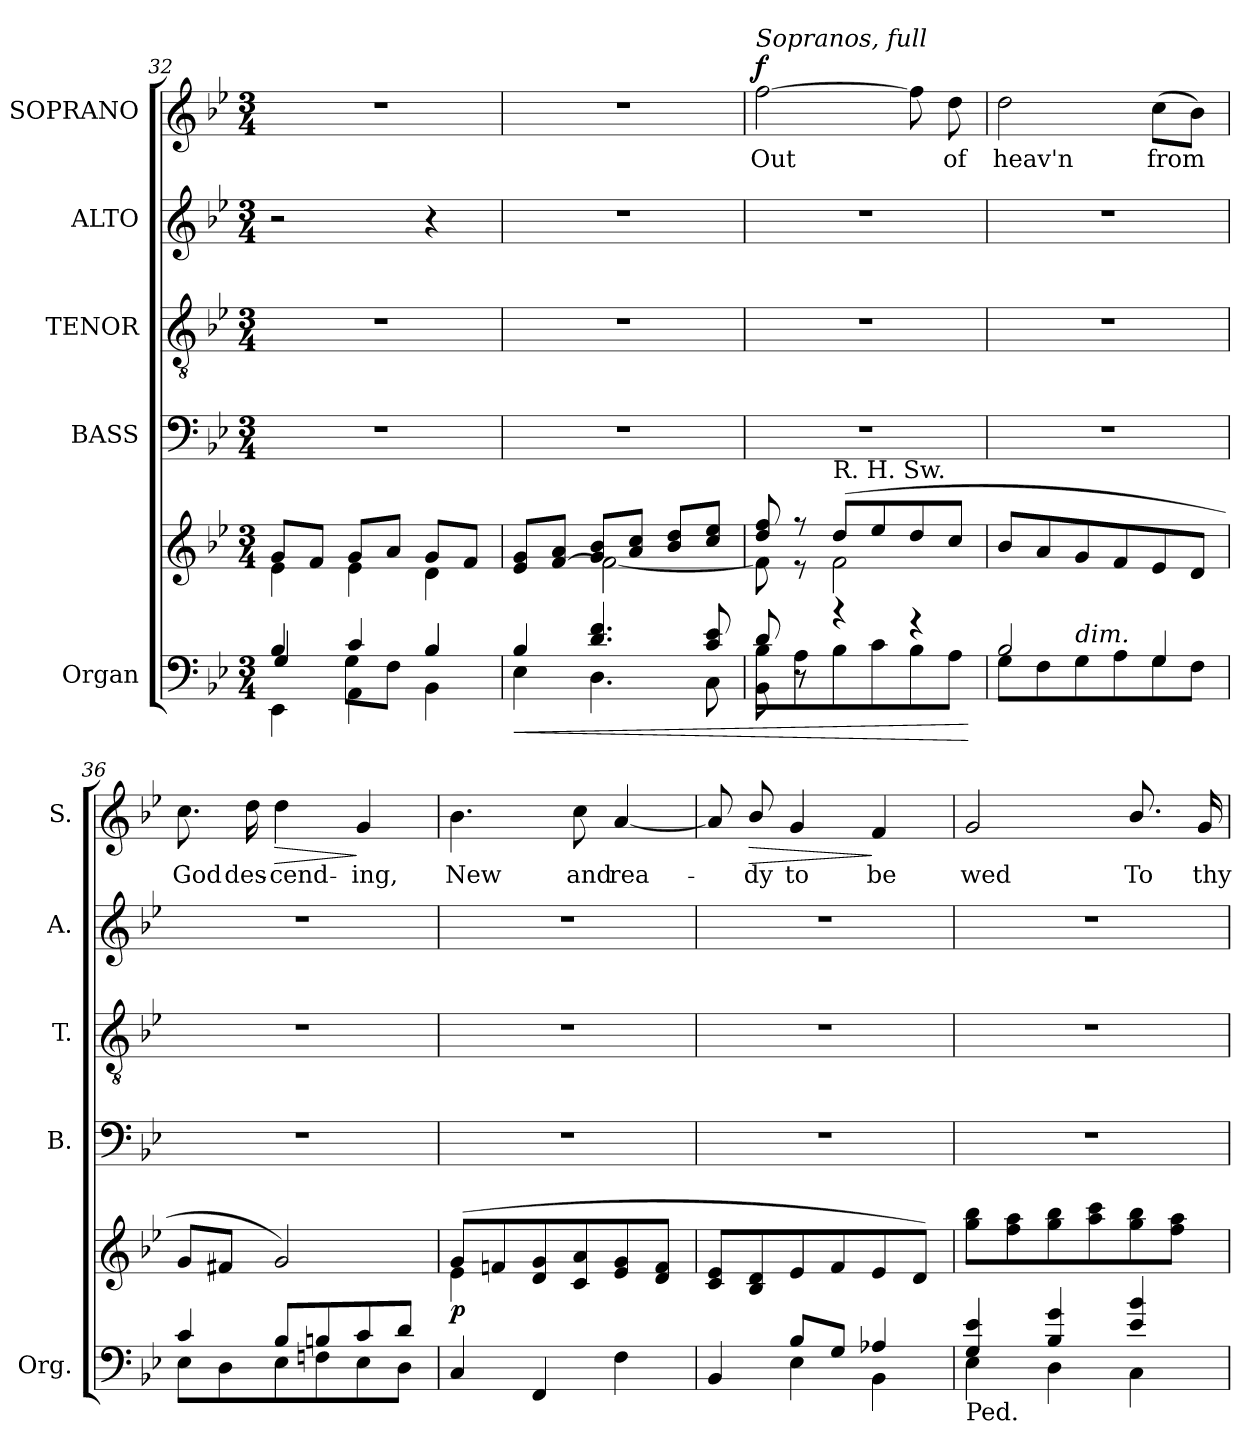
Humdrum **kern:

**kern	**kern	**dynam	**kern	**kern	**kern	**kern	**text	**dynam
*part5	*part5	*part5	*part4	*part3	*part2	*part1	*part1	*part1
*staff6	*staff5	*staff5/6	*staff4	*staff3	*staff2	*staff1	*staff1	*staff1
*I"Organ	*	*	*I"BASS	*I"TENOR	*I"ALTO	*I"SOPRANO	*	*
*I'Org.	*	*	*I'B.	*I'T.	*I'A.	*I'S.	*	*
!!LO:PB:g=z
*clefF4	*clefG2	*	*clefF4	*clefGv2	*clefG2	*clefG2	*	*
*	*	*	*	*ITrd7c12	*	*	*	*
*k[b-e-]	*k[b-e-]	*	*k[b-e-]	*k[b-e-]	*k[b-e-]	*k[b-e-]	*	*
*B-:	*B-:	*	*B-:	*B-:	*B-:	*B-:	*	*
*M3/4	*M3/4	*	*M3/4	*M3/4	*M3/4	*M3/4	*	*
=32	=32	=32	=32	=32	=32	=32	=32	=32
*^	*^	*	*	*	*	*	*	*
*	*^	*	*	*	*	*	*	*	*	*
!	!	!	!	!	!	!LO:N:vis=1	!LO:N:vis=1	!	!LO:N:vis=1	!	!
4B-i/	4EE-i\	4Gi/	8gi/L	4e-i\	.	2.r	2.r	2r	2.r	.	.
.	.	.	8fi/J	.	.	.	.	.	.	.	.
4ci/	4AAi\	8Gi\L	8gi/L	4e-i\	.	.	.	.	.	.	.
.	.	8Fi\J	8ai/J	.	.	.	.	.	.	.	.
4B-i/	4BB-i\	4B-i/	8gi/L	4di\	.	.	.	4r	.	.	.
.	.	.	8fi/J	.	.	.	.	.	.	.	.
*v	*v	*v	*	*	*	*	*	*	*	*	*
=33	=33	=33	=33	=33	=33	=33	=33	=33	=33
!LO:TX:a:t=L. H. Sw.	!	!	!	!	!	!	!	!	!
!	!	!	!LO:HP:b=2	!LO:N:vis=1	!LO:N:vis=1	!LO:N:vis=1	!LO:N:vis=1	!	!
*^	*	*	*	*	*	*	*	*	*
4B-i/	4E-i\	8e-i/ 8giL	4ryy	<	2.r	2.r	2.r	2.r	.	.
.	.	[8fi/ 8aiJ	.	.	.	.	.	.	.	.
4.di/ 4.fi	4.Di\	8gi/ 8b-iL	2fi\_	.	.	.	.	.	.	.
.	.	8ai/ 8cciJ	.	.	.	.	.	.	.	.
.	.	8b-i/ 8ddiL	.	.	.	.	.	.	.	.
8ci/ 8e-i	8Ci\	8cci/ 8ee-iJ	.	.	.	.	.	.	.	.
=34	=34	=34	=34	=34	=34	=34	=34	=34	=34	=34
*	*^	*	*	*	*	*	*	*	*	*
!	!	!	!	!	!	!LO:N:vis=1	!LO:N:vis=1	!LO:N:vis=1	!	!	!
!	!	!	!	!	!	!	!	!	!LO:TX:a:i:t=Sopranos, full	!	!
!	!	!	!	!	!	!	!	!	!	!LO:LY:b:color=#000000	!
8di/	8BB-i\	8B-i\L	8ddi/ 8ffi	8fi\]	.	2.r	2.r	2.r	[2ffi\	Out	f
8r	8r	8Ai\	8r	8r	.	.	.	.	.	.	.
!	!	!	!LO:TX:a:t=R. H. Sw.	!	!	!	!	!	!	!	!
4r	2ryy	8B-i\	(8ddi/L	2fi\	.	.	.	.	.	.	.
.	.	8ci\	8ee-i/	.	.	.	.	.	.	.	.
4r	.	8B-i\	8ddi/	.	.	.	.	.	8ffi\]	.	.
!	!	!	!	!	!	!	!	!	!	!LO:LY:b:color=#000000	!
.	.	8Ai\J	8cci/J	.	.	.	.	.	8ddi\	of	.
*v	*v	*v	*	*	*	*	*	*	*	*	*
*	*v	*v	*	*	*	*	*	*	*
.	.	[	.	.	.	.	.	.
=35	=35	=35	=35	=35	=35	=35	=35	=35
*^	*	*	*	*	*	*	*	*
!	!	!	!	!LO:N:vis=1	!LO:N:vis=1	!LO:N:vis=1	!	!	!
!	!	!	!	!	!	!	!	!LO:LY:b:color=#000000	!
2B-i/	8Gi\L	8b-i/L	.	2.r	2.r	2.r	2ddi\	heav'n	.
.	8Fi\	8ai/	.	.	.	.	.	.	.
!	!LO:TX:a:i:t=dim.	!	!	!	!	!	!	!	!
.	8Gi\	8gi/	.	.	.	.	.	.	.
.	8Ai\	8fi/	.	.	.	.	.	.	.
!	!	!	!	!	!	!	!	!LO:LY:b:color=#000000	!
4Gi/	8Gi\	8e-i/	.	.	.	.	(8cci\L	from	.
.	8Fi\J	8di/J	.	.	.	.	8b-i\J)	.	.
=36	=36	=36	=36	=36	=36	=36	=36	=36	=36
!	!	!	!	!LO:N:vis=1	!LO:N:vis=1	!LO:N:vis=1	!	!	!
!	!	!	!	!	!	!	!	!LO:LY:b:color=#000000	!
4ci/	8E-i\L	8gi/L	.	2.r	2.r	2.r	8.cci\	God	.
.	8Di\	8f#Xi/J	.	.	.	.	.	.	.
!	!	!	!	!	!	!	!	!LO:LY:b:color=#000000	!
.	.	.	.	.	.	.	16ddi\	des-	.
!	!	!	!	!	!	!	!	!LO:LY:b:color=#000000	!LO:HP:b
8B-i/L	8E-i\	2gi/)	.	.	.	.	4ddi\	-cend-	>
8Bni/	8Fni\	.	.	.	.	.	.	.	.
!	!	!	!	!	!	!	!	!LO:LY:b:color=#000000	!
8ci/	8E-i\	.	.	.	.	.	4gi/	-ing,	]
8di/J	8Di\J	.	.	.	.	.	.	.	.
=37	=37	=37	=37	=37	=37	=37	=37	=37	=37
*	*	*^	*	*	*	*	*	*	*
!	!	!	!	!	!LO:N:vis=1	!LO:N:vis=1	!LO:N:vis=1	!	!	!
*v	*v	*	*	*	*	*	*	*	*	*
*^	*	*	*	*	*	*	*	*	*
!	!	!	!	!	!	!	!	!	!LO:LY:b:color=#000000	!
*v	*v	*	*	*	*	*	*	*	*	*
4Ci/	(8gi/L	4e-i\	p	2.r	2.r	2.r	4.b-i\	New	.
.	8fni/	.	.	.	.	.	.	.	.
4FFi/	8di/ 8gi	2ryy	.	.	.	.	.	.	.
!	!	!	!	!	!	!	!	!LO:LY:b:color=#000000	!
.	8ci/ 8ai	.	.	.	.	.	8cci\	and	.
!	!	!	!	!	!	!	!	!LO:LY:b:color=#000000	!
4Fi\	8e-i/ 8gi	.	.	.	.	.	[4ai/	rea-	.
.	8di/ 8fiJ	.	.	.	.	.	.	.	.
*	*v	*v	*	*	*	*	*	*	*
!!LO:LB:g=z
=38	=38	=38	=38	=38	=38	=38	=38	=38
*^	*	*	*	*	*	*	*	*
!	!	!	!	!LO:N:vis=1	!LO:N:vis=1	!LO:N:vis=1	!	!	!
4BB-i/	4ryy	8ci/ 8e-iL	.	2.r	2.r	2.r	8ai/]	.	.
!	!	!	!	!	!	!	!	!LO:LY:b:color=#000000	!LO:HP:b
.	.	8B-i/ 8di	.	.	.	.	8b-i/	-dy	>
!	!	!	!	!	!	!	!	!LO:LY:b:color=#000000	!
8B-i/L	4E-i\	8e-i/	.	.	.	.	4gi/	to	.
8Gi/J	.	8fi/	.	.	.	.	.	.	.
!	!	!	!	!	!	!	!	!LO:LY:b:color=#000000	!
4A-Xi/	4BB-i\	8e-i/	.	.	.	.	4fi/	be	]
.	.	8di/J)	.	.	.	.	.	.	.
=39	=39	=39	=39	=39	=39	=39	=39	=39	=39
!	!	!	!	!LO:N:vis=1	!LO:N:vis=1	!LO:N:vis=1	!	!	!
!LO:TX:b:t=Ped.	!	!	!	!	!	!	!	!	!
!	!	!	!	!	!	!	!	!LO:LY:b:color=#000000	!
4Gi/ 4e-i	4E-i\	8ggi\ 8bb-iL	.	2.r	2.r	2.r	2gi/	wed	.
.	.	8ffi\ 8aai	.	.	.	.	.	.	.
4B-i/ 4gi	4Di\	8ggi\ 8bb-i	.	.	.	.	.	.	.
.	.	8aai\ 8ccci	.	.	.	.	.	.	.
!	!	!	!	!	!	!	!	!LO:LY:b:color=#000000	!
4e-i/ 4b-i	4Ci\	8ggi\ 8bb-i	.	.	.	.	8.b-i/	To	.
.	.	8ffi\ 8aaiJ	.	.	.	.	.	.	.
!	!	!	!	!	!	!	!	!LO:LY:b:color=#000000	!
.	.	.	.	.	.	.	16gi/	thy	.
*v	*v	*	*	*	*	*	*	*	*
=	=	=	=	=	=	=	=	=
*-	*-	*-	*-	*-	*-	*-	*-	*-
